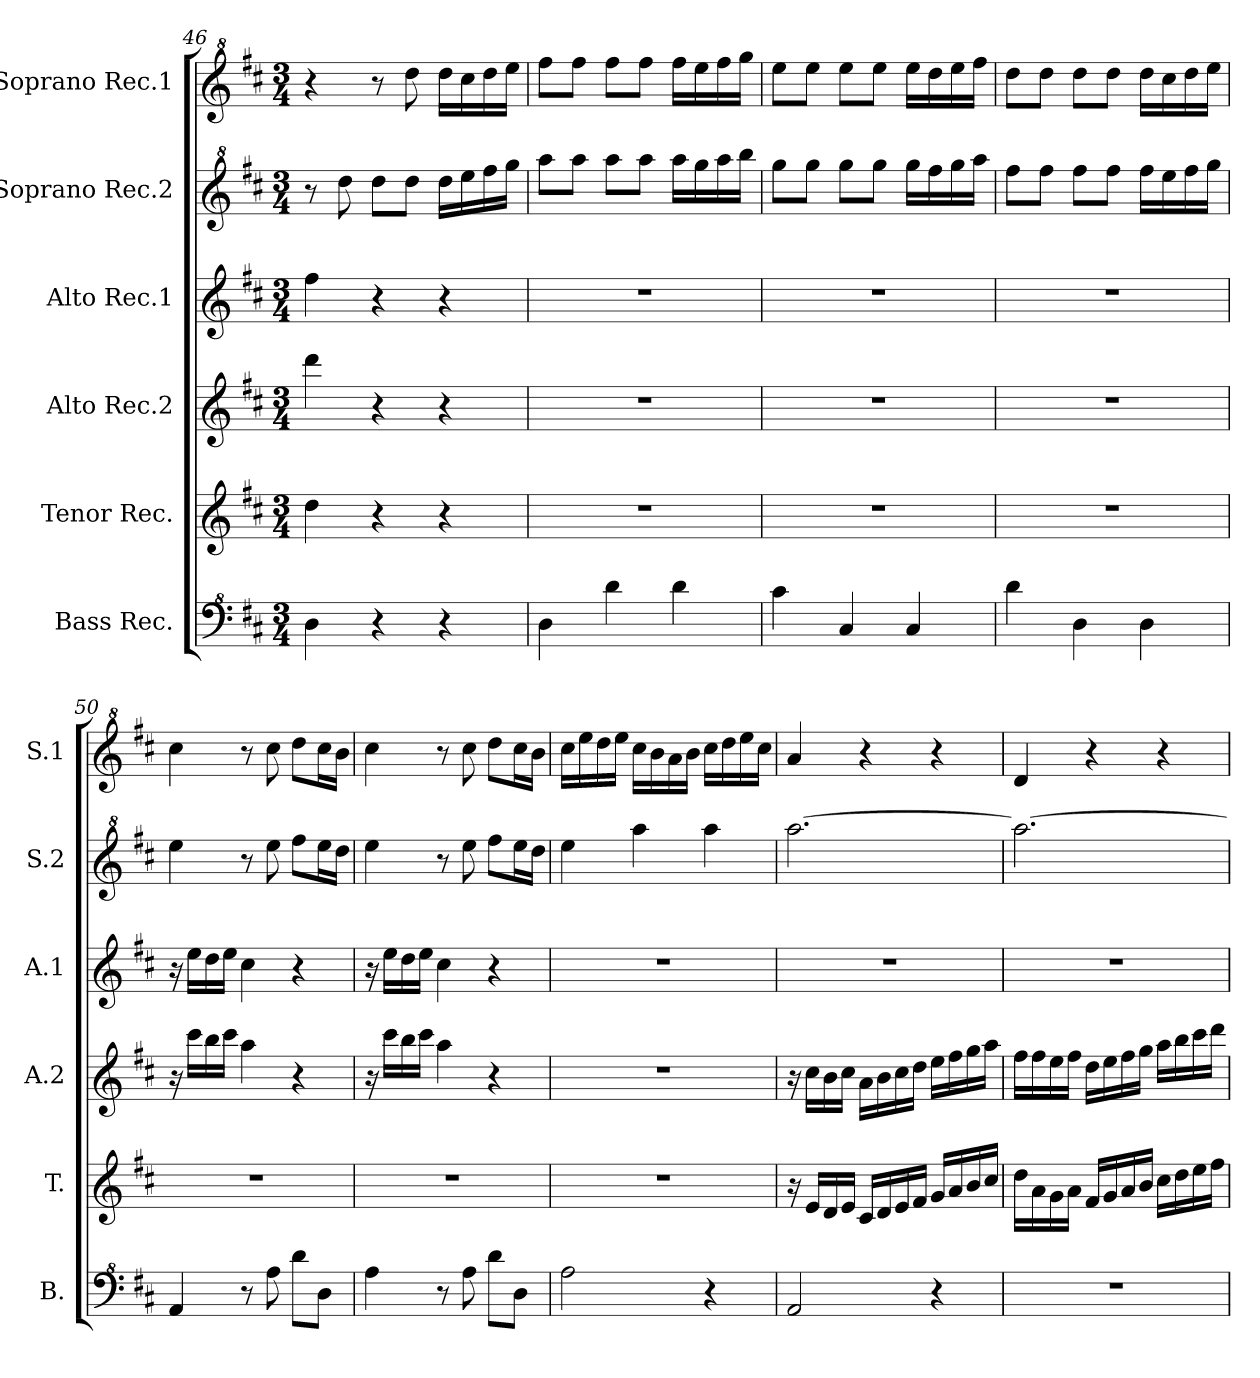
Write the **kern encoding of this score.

**kern	**kern	**kern	**kern	**kern	**kern
*part6	*part5	*part4	*part3	*part2	*part1
*staff6	*staff5	*staff4	*staff3	*staff2	*staff1
*I"Bass Rec.	*I"Tenor Rec.	*I"Alto Rec.2	*I"Alto Rec.1	*I"Soprano Rec.2	*I"Soprano Rec.1
*I'B.	*I'T.	*I'A.2	*I'A.1	*I'S.2	*I'S.1
*clefF^4	*clefG2	*clefG2	*clefG2	*clefG^2	*clefG^2
*k[f#c#]	*k[f#c#]	*k[f#c#]	*k[f#c#]	*k[f#c#]	*k[f#c#]
*D:	*D:	*D:	*D:	*D:	*D:
*M3/4	*M3/4	*M3/4	*M3/4	*M3/4	*M3/4
=46	=46	=46	=46	=46	=46
4d\	4dd\	4ddd\	4ff#\	8r	4r
.	.	.	.	8ddd\	.
4r	4r	4r	4r	8ddd\L	8r
.	.	.	.	8ddd\J	8ddd\
4r	4r	4r	4r	16ddd\LL	16ddd\LL
.	.	.	.	16eee\	16ccc#\
.	.	.	.	16fff#\	16ddd\
.	.	.	.	16ggg\JJ	16eee\JJ
=47	=47	=47	=47	=47	=47
4d\	2.r	2.r	2.r	8aaa\L	8fff#\L
.	.	.	.	8aaa\J	8fff#\J
4dd\	.	.	.	8aaa\L	8fff#\L
.	.	.	.	8aaa\J	8fff#\J
4dd\	.	.	.	16aaa\LL	16fff#\LL
.	.	.	.	16ggg\	16eee\
.	.	.	.	16aaa\	16fff#\
.	.	.	.	16bbb\JJ	16ggg\JJ
=48	=48	=48	=48	=48	=48
4cc#\	2.r	2.r	2.r	8ggg\L	8eee\L
.	.	.	.	8ggg\J	8eee\J
4c#/	.	.	.	8ggg\L	8eee\L
.	.	.	.	8ggg\J	8eee\J
4c#/	.	.	.	16ggg\LL	16eee\LL
.	.	.	.	16fff#\	16ddd\
.	.	.	.	16ggg\	16eee\
.	.	.	.	16aaa\JJ	16fff#\JJ
=49	=49	=49	=49	=49	=49
4dd\	2.r	2.r	2.r	8fff#\L	8ddd\L
.	.	.	.	8fff#\J	8ddd\J
4d\	.	.	.	8fff#\L	8ddd\L
.	.	.	.	8fff#\J	8ddd\J
4d\	.	.	.	16fff#\LL	16ddd\LL
.	.	.	.	16eee\	16ccc#\
.	.	.	.	16fff#\	16ddd\
.	.	.	.	16ggg\JJ	16eee\JJ
!!LO:PB:g=z
=50	=50	=50	=50	=50	=50
4A/	2.r	16r	16r	4eee\	4ccc#\
.	.	16ccc#\LL	16ee\LL	.	.
.	.	16bb\	16dd\	.	.
.	.	16ccc#\JJ	16ee\JJ	.	.
8r	.	4aa\	4cc#\	8r	8r
8a\	.	.	.	8eee\	8ccc#\
8dd\L	.	4r	4r	8fff#\L	8ddd\L
8d\J	.	.	.	16eee\L	16ccc#\L
.	.	.	.	16ddd\JJ	16bb\JJ
=51	=51	=51	=51	=51	=51
4a\	2.r	16r	16r	4eee\	4ccc#\
.	.	16ccc#\LL	16ee\LL	.	.
.	.	16bb\	16dd\	.	.
.	.	16ccc#\JJ	16ee\JJ	.	.
8r	.	4aa\	4cc#\	8r	8r
8a\	.	.	.	8eee\	8ccc#\
8dd\L	.	4r	4r	8fff#\L	8ddd\L
8d\J	.	.	.	16eee\L	16ccc#\L
.	.	.	.	16ddd\JJ	16bb\JJ
=52	=52	=52	=52	=52	=52
2a\	2.r	2.r	2.r	4eee\	16ccc#\LL
.	.	.	.	.	16eee\
.	.	.	.	.	16ddd\
.	.	.	.	.	16eee\JJ
.	.	.	.	4aaa\	16ccc#\LL
.	.	.	.	.	16bb\
.	.	.	.	.	16aa\
.	.	.	.	.	16bb\JJ
4r	.	.	.	4aaa\	16ccc#\LL
.	.	.	.	.	16ddd\
.	.	.	.	.	16eee\
.	.	.	.	.	16ccc#\JJ
=53	=53	=53	=53	=53	=53
2A/	16r	16r	2.r	[2.aaa\	4aa/
.	16e/LL	16cc#\LL	.	.	.
.	16d/	16b\	.	.	.
.	16e/JJ	16cc#\JJ	.	.	.
.	16c#/LL	16a\LL	.	.	4r
.	16d/	16b\	.	.	.
.	16e/	16cc#\	.	.	.
.	16f#/JJ	16dd\JJ	.	.	.
4r	16g/LL	16ee\LL	.	.	4r
.	16a/	16ff#\	.	.	.
.	16b/	16gg\	.	.	.
.	16cc#/JJ	16aa\JJ	.	.	.
=54	=54	=54	=54	=54	=54
2.r	16dd\LL	16ff#\LL	2.r	2.aaa\_	4dd/
.	16a\	16ff#\	.	.	.
.	16g\	16ee\	.	.	.
.	16a\JJ	16ff#\JJ	.	.	.
.	16f#/LL	16dd\LL	.	.	4r
.	16g/	16ee\	.	.	.
.	16a/	16ff#\	.	.	.
.	16b/JJ	16gg\JJ	.	.	.
.	16cc#\LL	16aa\LL	.	.	4r
.	16dd\	16bb\	.	.	.
.	16ee\	16ccc#\	.	.	.
.	16ff#\JJ	16ddd\JJ	.	.	.
=	=	=	=	=	=
*-	*-	*-	*-	*-	*-
